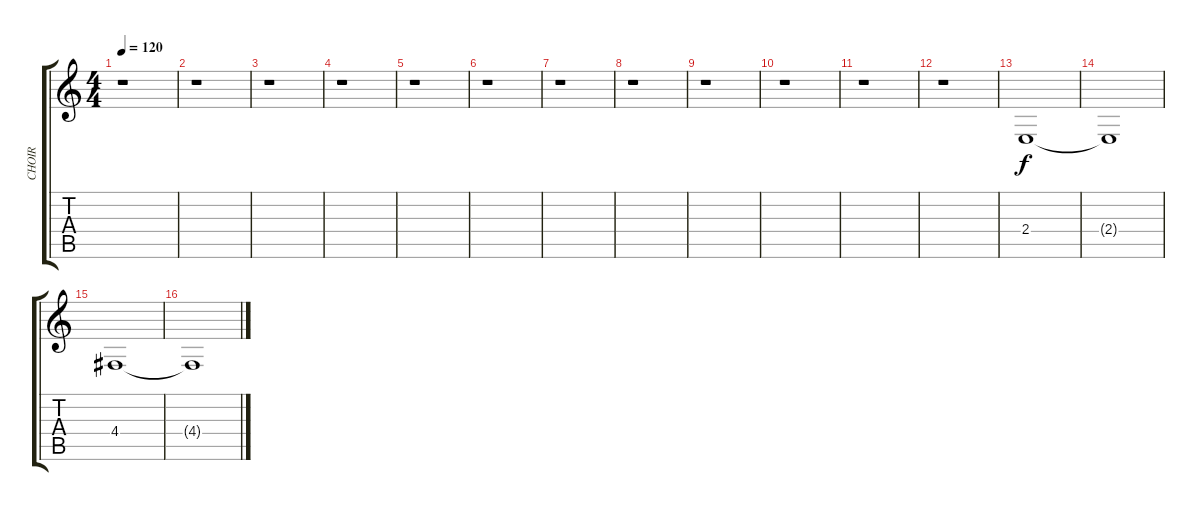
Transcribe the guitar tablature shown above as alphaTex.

\track (" CHOIR" " CHOIR") {instrument choiraahs}
\staff {score tabs}
\tuning (E4 B3 G3 D3 A2 E2) {hide}
\ts (4 4)
\tempo 120
\clef g2
\ks c
r.1{dy f} |
r.1 |
r.1 |
r.1 |
r.1 |
r.1 |
r.1 |
r.1 |
r.1 |
r.1 |
r.1 |
r.1 |
2.4.1 |
2.4{t}.1 |
4.4.1 |
4.4{t}.1
